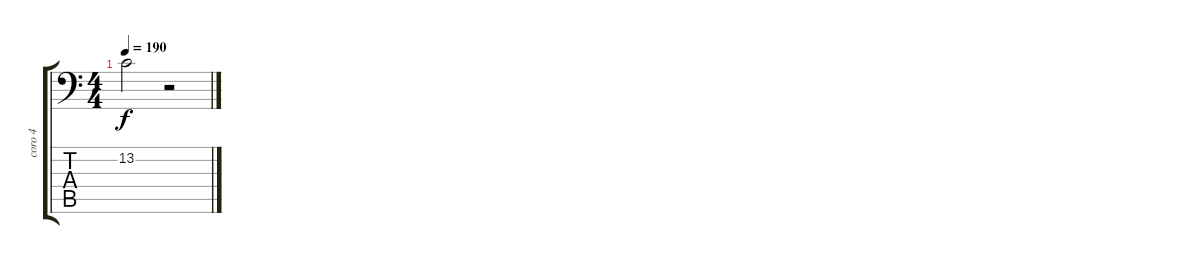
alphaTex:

\track ("coro 4" "coro 4") {instrument choiraahs}
\staff {score tabs}
\tuning (E3 B2 G2 D2 A1 E1) {hide}
\ts (4 4)
\tempo 190
\clef f4
\ks c
13.2{t}.2{dy f} r.2
